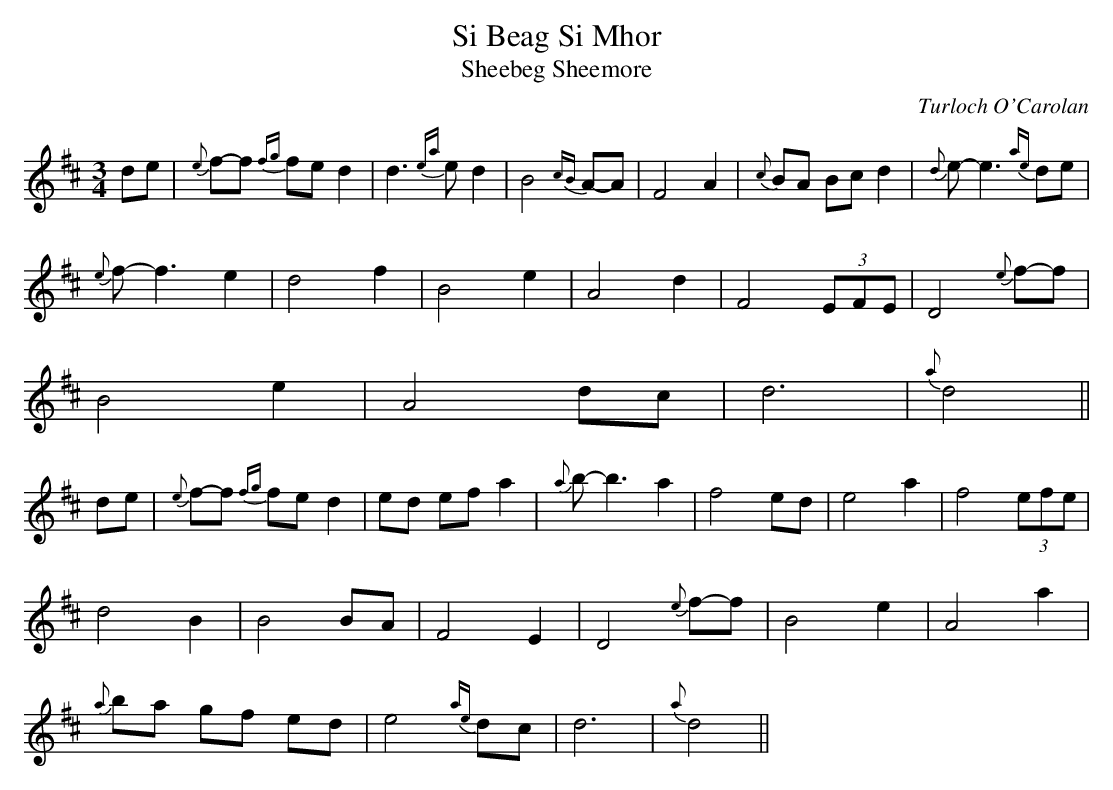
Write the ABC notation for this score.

X:1
T:Si Beag Si Mhor
T:Sheebeg Sheemore
C:Turloch O'Carolan
M:3/4
L:1/8
K:D
de | {e}f-f {fg}fe d2 | d3  {ea}e d2 | B4 {cB}A-A | F4 A2 | {c}BA Bc d2 | {d}e-e3 {ae}de |
     {e}f-f3    e2 | d4    f2 | B4 e2 | A4 d2 | F4    (3EFE | D4 {e}f-f    |
     B4    e2 | A4    dc | d6    | {a}d4   ||
de | {e}f-f {fg}fe d2 | ed ef a2 | {a}b-b3 a2 | f4 ed | e4    a2    | f4 (3efe |
     d4    B2 | B4    BA | F4 E2 | D4 {e}f-f | B4    e2    | A4 a2    |
     {a}ba gf ed | e4  {ae}dc | d6    | {a}d4   ||
